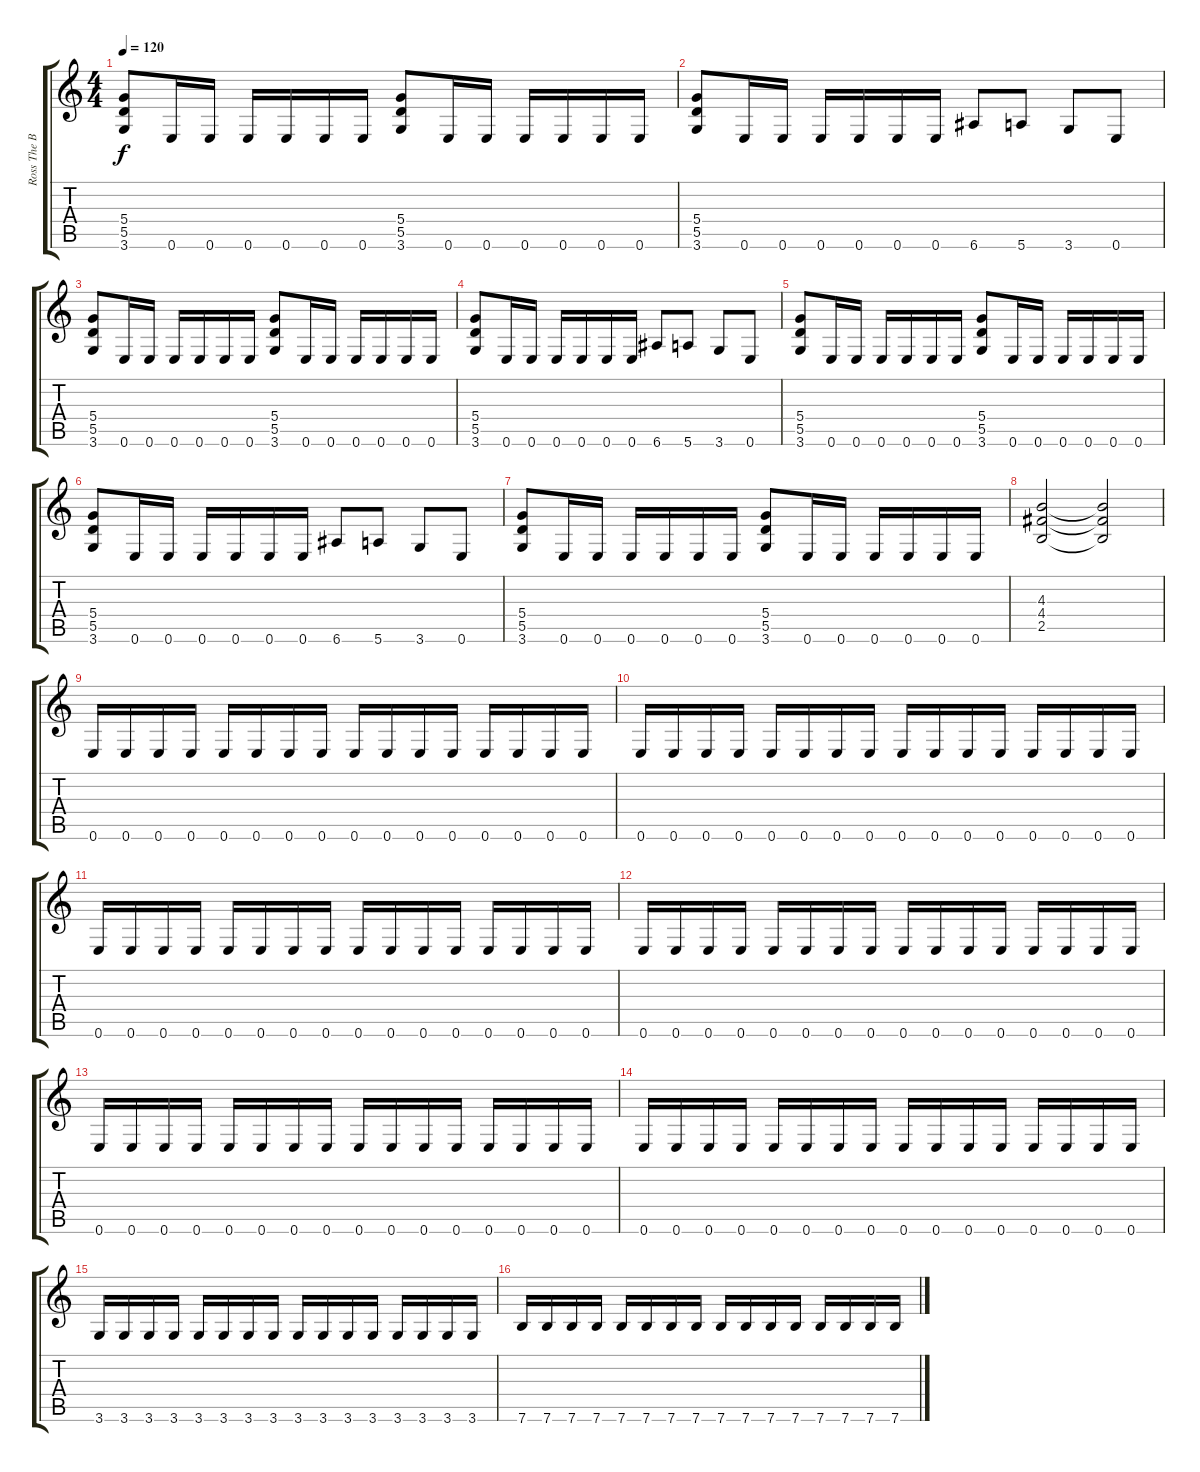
\track ("Ross The Boss" "Ross The B") {instrument distortionguitar}
\staff {score tabs}
\tuning (E4 B3 G3 D3 A2 E2) {hide}
\ts (4 4)
\tempo 120
\tempo 175
\tempo 180
\tempo 120
\clef g2
\ks c
(5.4 5.5 3.6).8{dy f instrument distortionguitar} 0.6.16 0.6.16 0.6.16 0.6.16 0.6.16 0.6.16 (5.4 5.5 3.6).8 0.6.16 0.6.16 0.6.16 0.6.16 0.6.16 0.6.16 |
(5.4 5.5 3.6).8 0.6.16 0.6.16 0.6.16 0.6.16 0.6.16 0.6.16 6.6.8 5.6.8 3.6.8 0.6.8 |
(5.4 5.5 3.6).8 0.6.16 0.6.16 0.6.16 0.6.16 0.6.16 0.6.16 (5.4 5.5 3.6).8 0.6.16 0.6.16 0.6.16 0.6.16 0.6.16 0.6.16 |
(5.4 5.5 3.6).8 0.6.16 0.6.16 0.6.16 0.6.16 0.6.16 0.6.16 6.6.8 5.6.8 3.6.8 0.6.8 |
(5.4 5.5 3.6).8 0.6.16 0.6.16 0.6.16 0.6.16 0.6.16 0.6.16 (5.4 5.5 3.6).8 0.6.16 0.6.16 0.6.16 0.6.16 0.6.16 0.6.16 |
(5.4 5.5 3.6).8 0.6.16 0.6.16 0.6.16 0.6.16 0.6.16 0.6.16 6.6.8 5.6.8 3.6.8 0.6.8 |
(5.4 5.5 3.6).8 0.6.16 0.6.16 0.6.16 0.6.16 0.6.16 0.6.16 (5.4 5.5 3.6).8 0.6.16 0.6.16 0.6.16 0.6.16 0.6.16 0.6.16 |
(4.3 4.4 2.5).2 (4.3{t} 4.4{t} 2.5{t}).2 |
0.6.16 0.6.16 0.6.16 0.6.16 0.6.16 0.6.16 0.6.16 0.6.16 0.6.16 0.6.16 0.6.16 0.6.16 0.6.16 0.6.16 0.6.16 0.6.16 |
0.6.16 0.6.16 0.6.16 0.6.16 0.6.16 0.6.16 0.6.16 0.6.16 0.6.16 0.6.16 0.6.16 0.6.16 0.6.16 0.6.16 0.6.16 0.6.16 |
0.6.16 0.6.16 0.6.16 0.6.16 0.6.16 0.6.16 0.6.16 0.6.16 0.6.16 0.6.16 0.6.16 0.6.16 0.6.16 0.6.16 0.6.16 0.6.16 |
0.6.16 0.6.16 0.6.16 0.6.16 0.6.16 0.6.16 0.6.16 0.6.16 0.6.16 0.6.16 0.6.16 0.6.16 0.6.16 0.6.16 0.6.16 0.6.16 |
0.6.16 0.6.16 0.6.16 0.6.16 0.6.16 0.6.16 0.6.16 0.6.16 0.6.16 0.6.16 0.6.16 0.6.16 0.6.16 0.6.16 0.6.16 0.6.16 |
0.6.16 0.6.16 0.6.16 0.6.16 0.6.16 0.6.16 0.6.16 0.6.16 0.6.16 0.6.16 0.6.16 0.6.16 0.6.16 0.6.16 0.6.16 0.6.16 |
3.6.16 3.6.16 3.6.16 3.6.16 3.6.16 3.6.16 3.6.16 3.6.16 3.6.16 3.6.16 3.6.16 3.6.16 3.6.16 3.6.16 3.6.16 3.6.16 |
7.6.16 7.6.16 7.6.16 7.6.16 7.6.16 7.6.16 7.6.16 7.6.16 7.6.16 7.6.16 7.6.16 7.6.16 7.6.16 7.6.16 7.6.16 7.6.16
